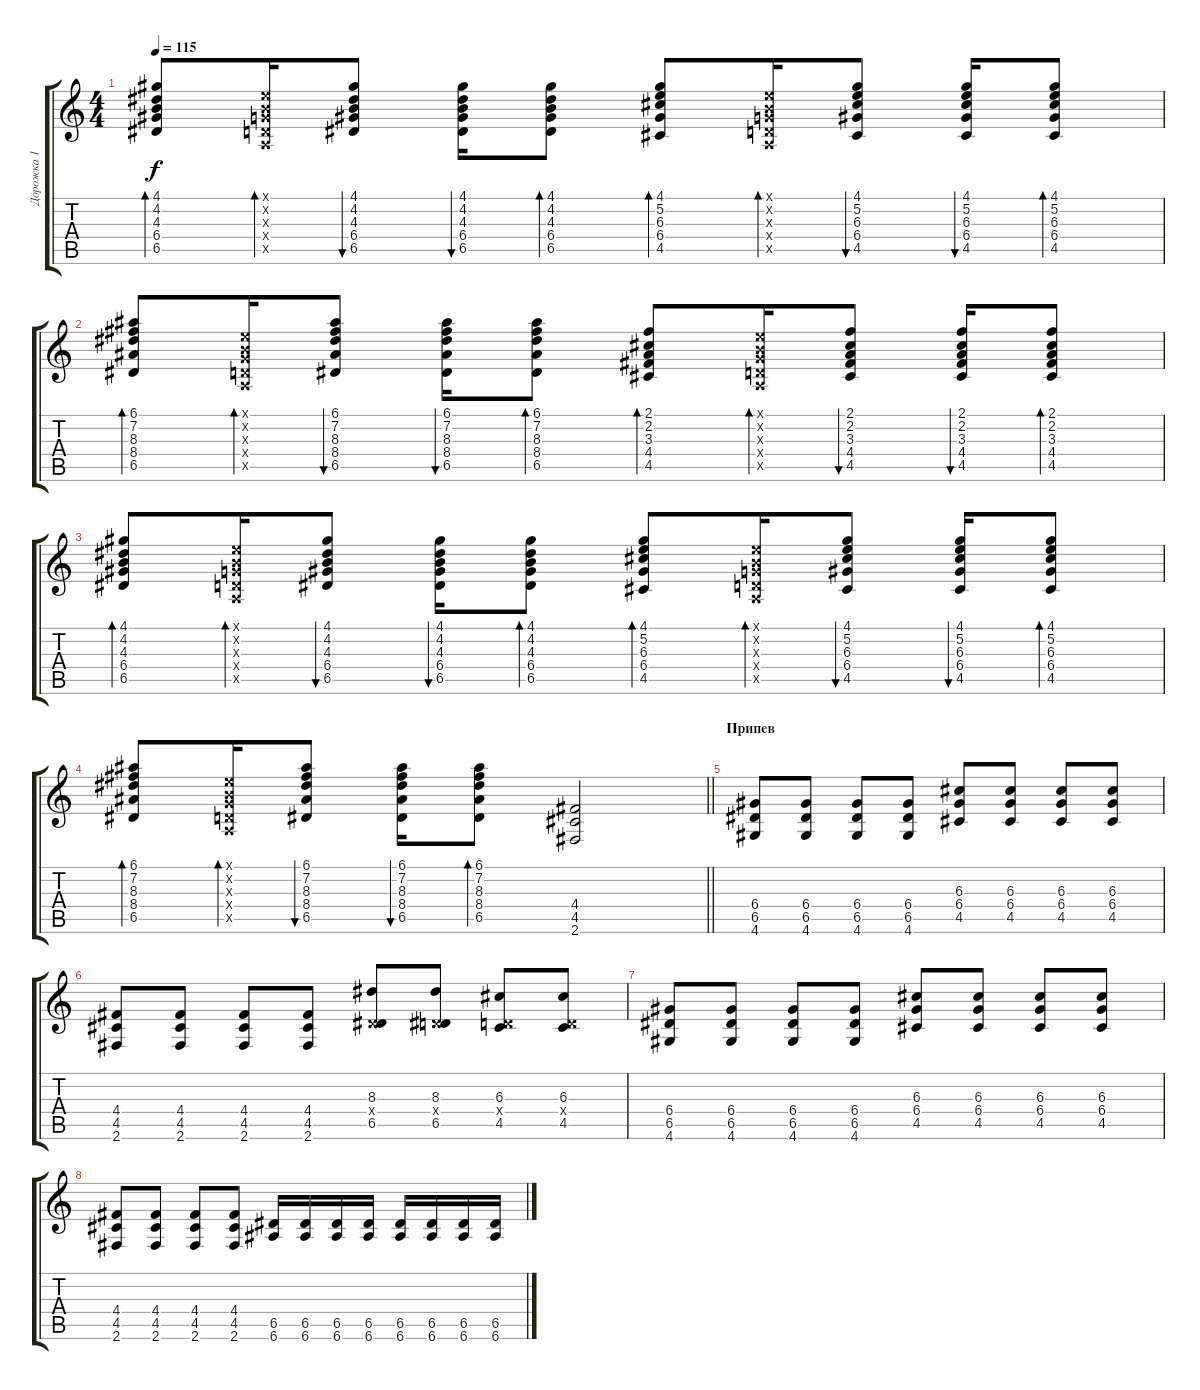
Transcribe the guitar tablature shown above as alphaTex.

\track ("Дорожка 1" "Дорожка 1") {instrument electricguitarclean}
\staff {score tabs}
\tuning (E4 B3 G3 D3 A2 E2) {hide}
\ts (4 4)
\tempo 115
\clef g2
\ks c
(4.1 4.2 4.3 6.4 6.5).8{bd 30 dy f} (0.1{x} 0.2{x} 0.3{x} 0.4{x} 0.5{x}).16{bd 30} (4.1 4.2 4.3 6.4 6.5).8{bu 30} (4.1 4.2 4.3 6.4 6.5).16{bu 30} (4.1 4.2 4.3 6.4 6.5).8{bd 30} (4.1 5.2 6.3 6.4 4.5).8{bd 30} (0.1{x} 0.2{x} 0.3{x} 0.4{x} 0.5{x}).16{bd 30} (4.1 5.2 6.3 6.4 4.5).8{bu 30} (4.1 5.2 6.3 6.4 4.5).16{bu 30} (4.1 5.2 6.3 6.4 4.5).8{bd 30} |
(6.1 7.2 8.3 8.4 6.5).8{bd 30} (0.1{x} 0.2{x} 0.3{x} 0.4{x} 0.5{x}).16{bd 30} (6.1 7.2 8.3 8.4 6.5).8{bu 30} (6.1 7.2 8.3 8.4 6.5).16{bu 30} (6.1 7.2 8.3 8.4 6.5).8{bd 30} (2.1 2.2 3.3 4.4 4.5).8{bd 30} (0.1{x} 0.2{x} 0.3{x} 0.4{x} 0.5{x}).16{bd 30} (2.1 2.2 3.3 4.4 4.5).8{bu 30} (2.1 2.2 3.3 4.4 4.5).16{bu 30} (2.1 2.2 3.3 4.4 4.5).8{bd 30} |
(4.1 4.2 4.3 6.4 6.5).8{bd 30} (0.1{x} 0.2{x} 0.3{x} 0.4{x} 0.5{x}).16{bd 30} (4.1 4.2 4.3 6.4 6.5).8{bu 30} (4.1 4.2 4.3 6.4 6.5).16{bu 30} (4.1 4.2 4.3 6.4 6.5).8{bd 30} (4.1 5.2 6.3 6.4 4.5).8{bd 30} (0.1{x} 0.2{x} 0.3{x} 0.4{x} 0.5{x}).16{bd 30} (4.1 5.2 6.3 6.4 4.5).8{bu 30} (4.1 5.2 6.3 6.4 4.5).16{bu 30} (4.1 5.2 6.3 6.4 4.5).8{bd 30} |
\barLineRight lightlight
(6.1 7.2 8.3 8.4 6.5).8{bd 30} (0.1{x} 0.2{x} 0.3{x} 0.4{x} 0.5{x}).16{bd 30} (6.1 7.2 8.3 8.4 6.5).8{bu 30} (6.1 7.2 8.3 8.4 6.5).16{bu 30} (6.1 7.2 8.3 8.4 6.5).8{bd 30} (4.4 4.5 2.6).2{instrument distortionguitar} |
\section ("" "Припев")
(6.4 6.5 4.6).8 (6.4 6.5 4.6).8 (6.4 6.5 4.6).8 (6.4 6.5 4.6).8 (6.3 6.4 4.5).8 (6.3 6.4 4.5).8 (6.3 6.4 4.5).8 (6.3 6.4 4.5).8 |
(4.4 4.5 2.6).8 (4.4 4.5 2.6).8 (4.4 4.5 2.6).8 (4.4 4.5 2.6).8 (8.3 0.4{x} 6.5).8 (8.3 0.4{x} 6.5).8 (6.3 0.4{x} 4.5).8 (6.3 0.4{x} 4.5).8 |
(6.4 6.5 4.6).8 (6.4 6.5 4.6).8 (6.4 6.5 4.6).8 (6.4 6.5 4.6).8 (6.3 6.4 4.5).8 (6.3 6.4 4.5).8 (6.3 6.4 4.5).8 (6.3 6.4 4.5).8 |
(4.4 4.5 2.6).8 (4.4 4.5 2.6).8 (4.4 4.5 2.6).8 (4.4 4.5 2.6).8 (6.5 6.6).16 (6.5 6.6).16 (6.5 6.6).16 (6.5 6.6).16 (6.5 6.6).16 (6.5 6.6).16 (6.5 6.6).16 (6.5 6.6).16
